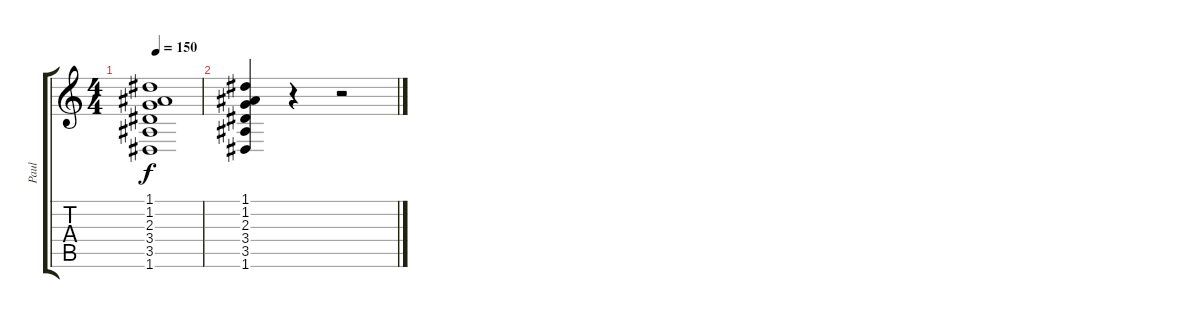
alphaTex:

\track ("Paul" "Paul") {instrument distortionguitar}
\staff {score tabs}
\tuning (D4 A3 F3 C3 G2 D2) {hide}
\ts (4 4)
\tempo 150
\clef g2
\ks c
(1.1 1.2 2.3 3.4 3.5 1.6).1{dy f} |
(1.1 1.2 2.3 3.4 3.5 1.6).4 r.4 r.2
